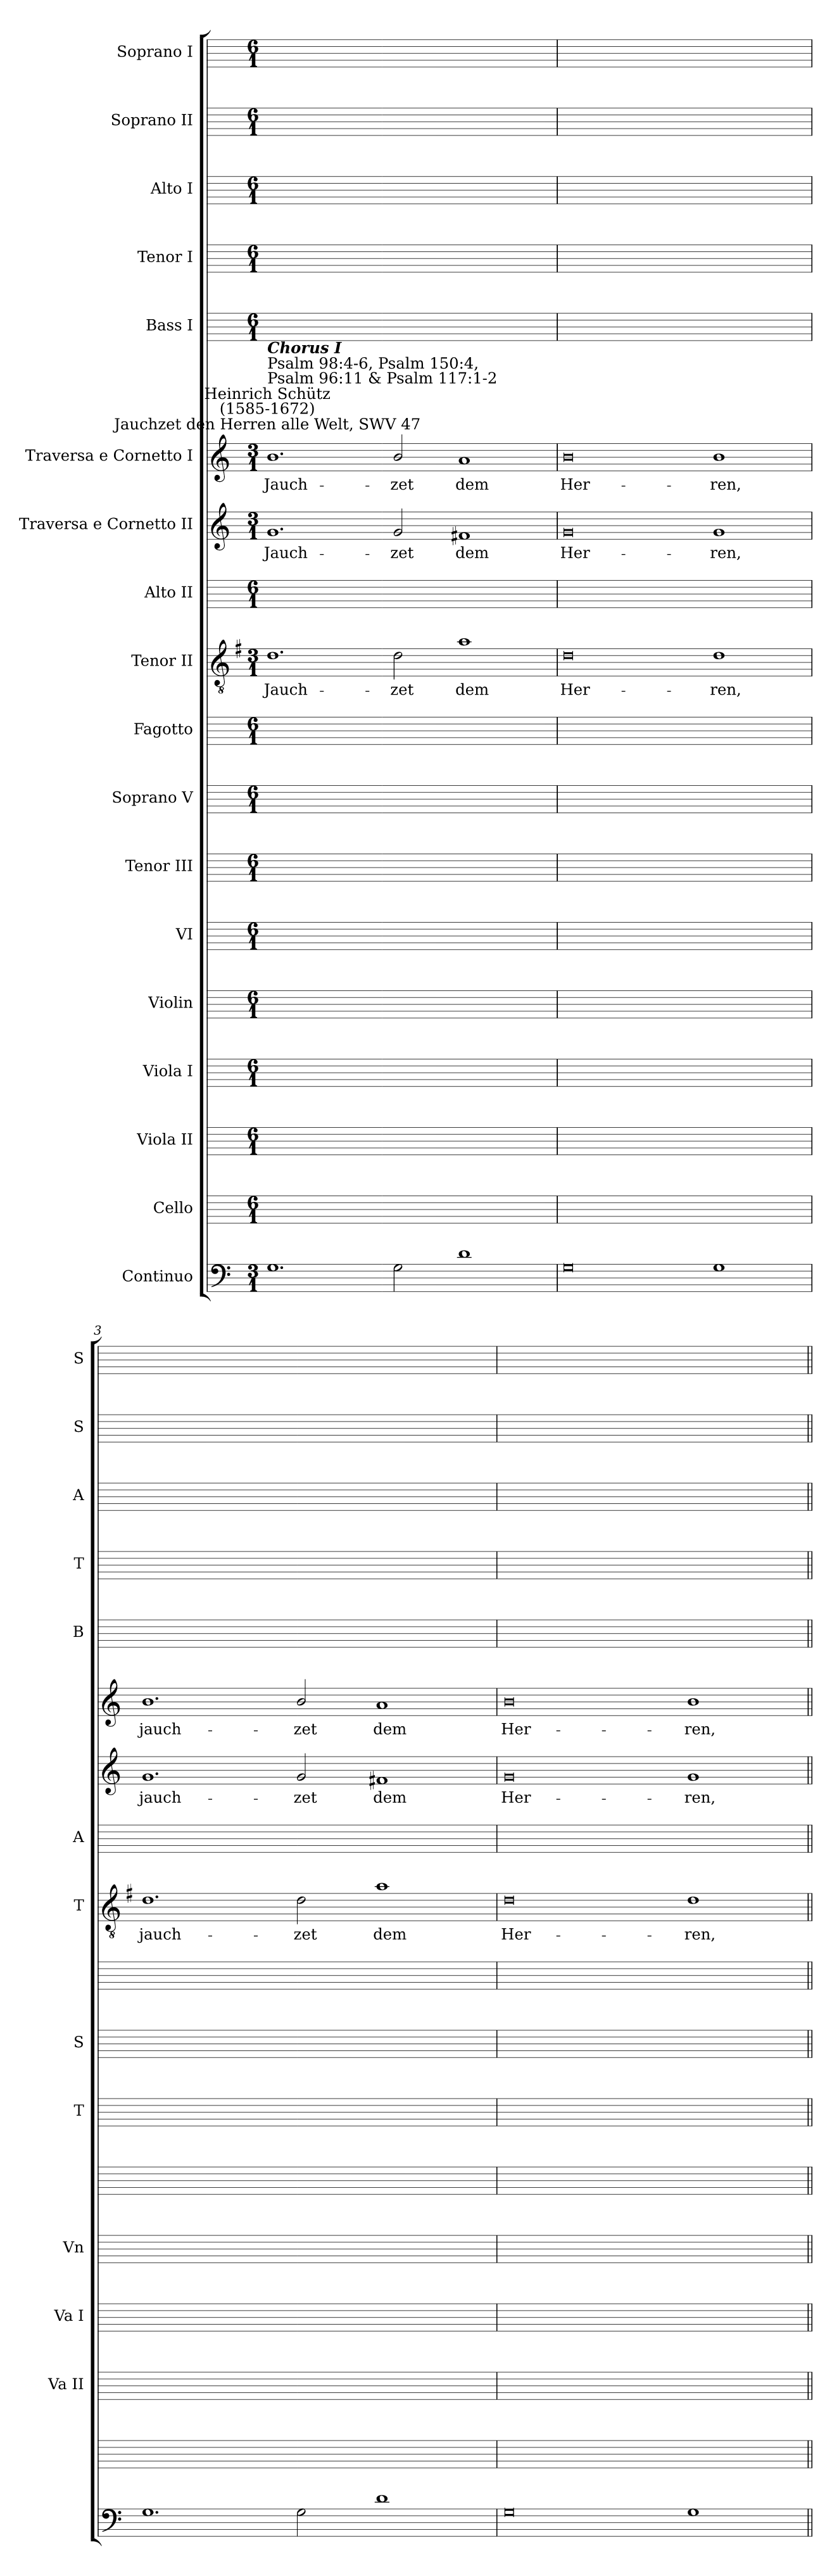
**kern	**kern	**kern	**kern	**kern	**kern	**kern	**kern	**kern	**kern	**text	**kern	**kern	**text	**kern	**text	**kern	**kern	**kern	**kern	**kern
*part18	*part17	*part16	*part15	*part14	*part13	*part12	*part11	*part10	*part9	*part9	*part8	*part7	*part7	*part6	*part6	*part5	*part4	*part3	*part2	*part1
*staff18	*staff17	*staff16	*staff15	*staff14	*staff13	*staff12	*staff11	*staff10	*staff9	*staff9	*staff8	*staff7	*staff7	*staff6	*staff6	*staff5	*staff4	*staff3	*staff2	*staff1
*I"Continuo	*I"Cello	*I"Viola II	*I"Viola I	*I"Violin	*I"VI	*I"Tenor III	*I"Soprano V	*I"Fagotto	*I"Tenor II	*	*I"Alto II	*I"Traversa e  Cornetto II	*	*I"Traversa e  Cornetto I	*	*I"Bass I	*I"Tenor I	*I"Alto I	*I"Soprano II	*I"Soprano I
*	*	*I'Va II	*I'Va I	*I'Vn	*	*I'T	*I'S	*	*I'T	*	*I'A	*	*	*	*	*I'B	*I'T	*I'A	*I'S	*I'S
*clefF4	*	*	*	*	*	*	*	*	*clefGv2	*	*	*clefG2	*	*clefG2	*	*	*	*	*	*
*	*	*	*	*	*	*ITrd1c2	*ITrd1c2	*	*ITrd4c7	*	*ITrd4c7	*	*	*	*	*	*	*	*	*
*k[]	*	*	*	*	*	*	*	*	*k[]	*	*	*k[]	*	*k[]	*	*	*	*	*	*
*C:	*	*	*	*	*	*	*	*	*C:	*	*	*C:	*	*C:	*	*	*	*	*	*
*M3/1	*M6/1	*M6/1	*M6/1	*M6/1	*M6/1	*M6/1	*M6/1	*M6/1	*M3/1	*	*M6/1	*M3/1	*	*M3/1	*	*M6/1	*M6/1	*M6/1	*M6/1	*M6/1
=1	=1	=1	=1	=1	=1	=1	=1	=1	=1	=1	=1	=1	=1	=1	=1	=1	=1	=1	=1	=1
!	!	!	!	!	!	!	!	!	!	!	!	!	!	!LO:TX:a:cj:t=Jauchzet den Herren alle Welt, SWV 47	!	!	!	!	!	!
!	!	!	!	!	!	!	!	!	!	!	!	!	!	!LO:TX:a:cj:t=Heinrich Schütz\n(1585-1672)	!	!	!	!	!	!
!	!	!	!	!	!	!	!	!	!	!	!	!	!	!LO:TX:a:t=Psalm 98&colon;4-6, Psalm 150&colon;4,\nPsalm 96&colon;11 & Psalm 117&colon;1-2	!	!	!	!	!	!
!	!	!	!	!	!	!	!	!	!	!	!	!	!	!LO:TX:a:Bi:t=Chorus I	!	!	!	!	!	!
!	!	!	!	!	!	!	!	!	!	!LO:LY:b	!	!	!LO:LY:b	!	!LO:LY:b	!	!	!	!	!
1.G	0.r	0.r	0.r	0.r	0.r	0.r	0.r	0.r	1.G	Jauch-	0.r	1.g	Jauch-	1.b	Jauch-	0.r	0.r	0.r	0.r	0.r
!	!	!	!	!	!	!	!	!	!	!LO:LY:b	!	!	!LO:LY:b	!	!LO:LY:b	!	!	!	!	!
2G	.	.	.	.	.	.	.	.	2G	-zet	.	2g	-zet	2b/	-zet	.	.	.	.	.
!	!	!	!	!	!	!	!	!	!	!LO:LY:b	!	!	!LO:LY:b	!	!LO:LY:b	!	!	!	!	!
1d	.	.	.	.	.	.	.	.	1d	dem	.	1f#X	dem	1a	dem	.	.	.	.	.
=2	=2	=2	=2	=2	=2	=2	=2	=2	=2	=2	=2	=2	=2	=2	=2	=2	=2	=2	=2	=2
!	!	!	!	!	!	!	!	!	!	!LO:LY:b	!	!	!LO:LY:b	!	!LO:LY:b	!	!	!	!	!
0G	0.r	0.r	0.r	0.r	0.r	0.r	0.r	0.r	0G	Her-	0.r	0g	Her-	0b	Her-	0.r	0.r	0.r	0.r	0.r
!	!	!	!	!	!	!	!	!	!	!LO:LY:b	!	!	!LO:LY:b	!	!LO:LY:b	!	!	!	!	!
1G	.	.	.	.	.	.	.	.	1G	-ren,	.	1g	-ren,	1b	-ren,	.	.	.	.	.
=3	=3	=3	=3	=3	=3	=3	=3	=3	=3	=3	=3	=3	=3	=3	=3	=3	=3	=3	=3	=3
!	!	!	!	!	!	!	!	!	!	!LO:LY:b	!	!	!LO:LY:b	!	!LO:LY:b	!	!	!	!	!
1.G	0.r	0.r	0.r	0.r	0.r	0.r	0.r	0.r	1.G	jauch-	0.r	1.g	jauch-	1.b	jauch-	0.r	0.r	0.r	0.r	0.r
!	!	!	!	!	!	!	!	!	!	!LO:LY:b	!	!	!LO:LY:b	!	!LO:LY:b	!	!	!	!	!
2G	.	.	.	.	.	.	.	.	2G	-zet	.	2g	-zet	2b/	-zet	.	.	.	.	.
!	!	!	!	!	!	!	!	!	!	!LO:LY:b	!	!	!LO:LY:b	!	!LO:LY:b	!	!	!	!	!
1d	.	.	.	.	.	.	.	.	1d	dem	.	1f#X	dem	1a	dem	.	.	.	.	.
=4	=4	=4	=4	=4	=4	=4	=4	=4	=4	=4	=4	=4	=4	=4	=4	=4	=4	=4	=4	=4
!	!	!	!	!	!	!	!	!	!	!LO:LY:b	!	!	!LO:LY:b	!	!LO:LY:b	!	!	!	!	!
0G	0.r	0.r	0.r	0.r	0.r	0.r	0.r	0.r	0G	Her-	0.r	0g	Her-	0b	Her-	0.r	0.r	0.r	0.r	0.r
!	!	!	!	!	!	!	!	!	!	!LO:LY:b	!	!	!LO:LY:b	!	!LO:LY:b	!	!	!	!	!
1G	.	.	.	.	.	.	.	.	1G	-ren,	.	1g	-ren,	1b	-ren,	.	.	.	.	.
=||	=||	=||	=||	=||	=||	=||	=||	=||	=||	=||	=||	=||	=||	=||	=||	=||	=||	=||	=||	=||
*-	*-	*-	*-	*-	*-	*-	*-	*-	*-	*-	*-	*-	*-	*-	*-	*-	*-	*-	*-	*-
